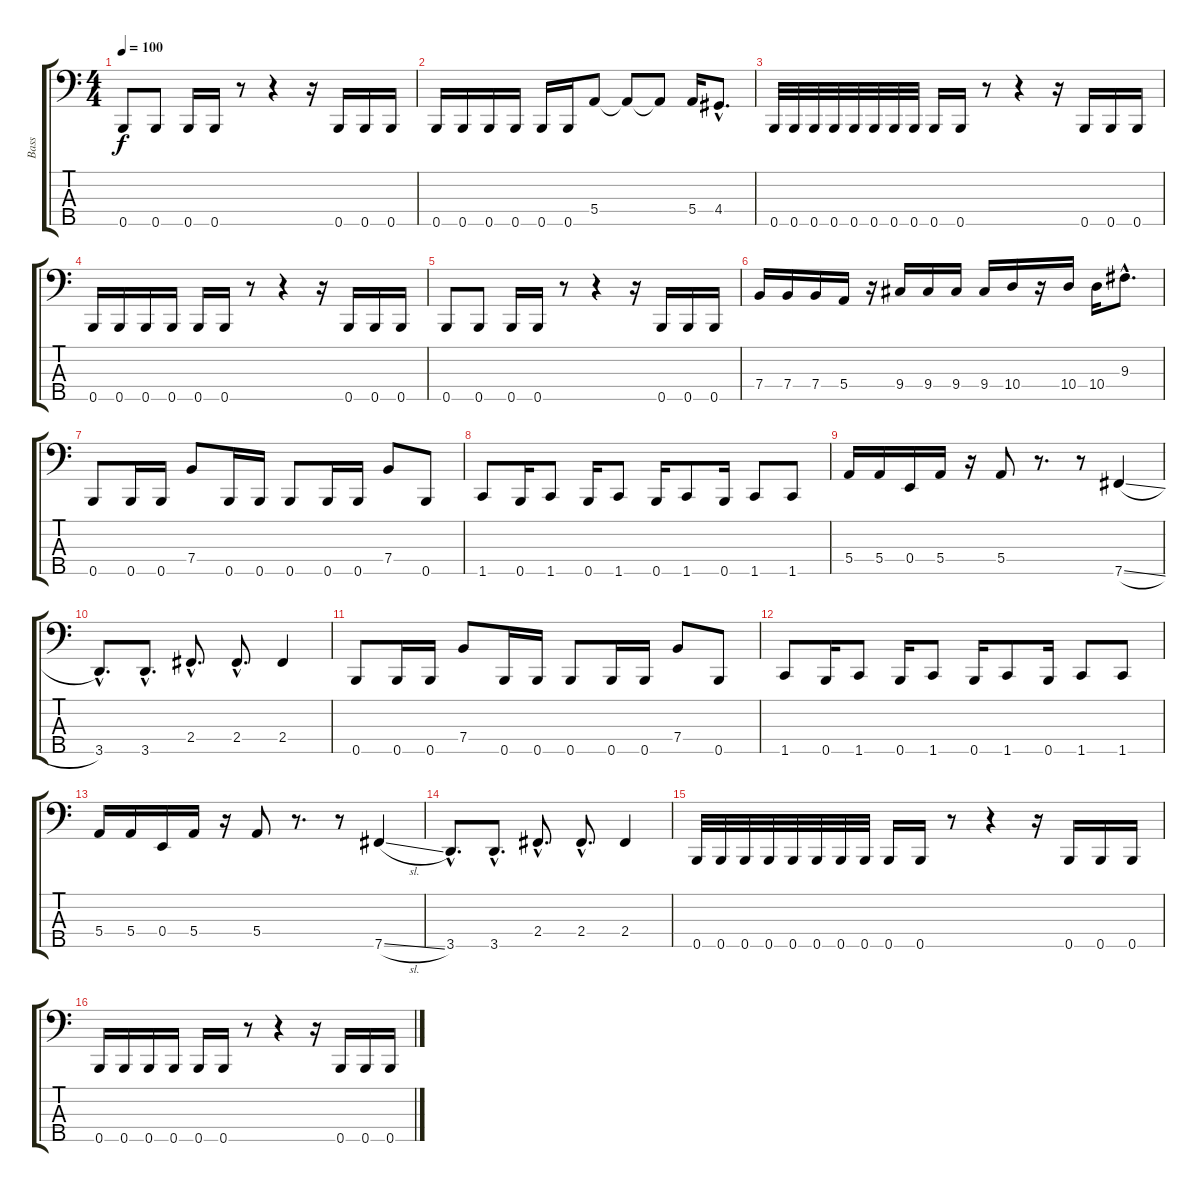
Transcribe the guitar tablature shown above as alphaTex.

\track ("Bass" "Bass") {instrument electricbasspick}
\staff {score tabs}
\tuning (G2 D2 A1 E1 B0) {hide}
\ts (4 4)
\tempo 100
\clef f4
\ks c
0.5.8{dy f} 0.5.8 0.5.16 0.5.16 r.8 r.4 r.16 0.5.16 0.5.16 0.5.16 |
0.5.16 0.5.16 0.5.16 0.5.16 0.5.16 0.5.16 5.4.8 5.4{t}.8 5.4{t}.8 5.4.16 4.4{hac}.8{d} |
0.5.32 0.5.32 0.5.32 0.5.32 0.5.32 0.5.32 0.5.32 0.5.32 0.5.16 0.5.16 r.8 r.4 r.16 0.5.16 0.5.16 0.5.16 |
0.5.16 0.5.16 0.5.16 0.5.16 0.5.16 0.5.16 r.8 r.4 r.16 0.5.16 0.5.16 0.5.16 |
0.5.8 0.5.8 0.5.16 0.5.16 r.8 r.4 r.16 0.5.16 0.5.16 0.5.16 |
7.4.16 7.4.16 7.4.16 5.4.16 r.16 9.4.16 9.4.16 9.4.16 9.4.16 10.4.16 r.16 10.4.16 10.4.16 9.3{hac}.8{d} |
0.5.8 0.5.16 0.5.16 7.4.8 0.5.16 0.5.16 0.5.8 0.5.16 0.5.16 7.4.8 0.5.8 |
1.5.8 0.5.16 1.5.8 0.5.16 1.5.8 0.5.16 1.5.8 0.5.16 1.5.8 1.5.8 |
5.4.16 5.4.16 0.4.16 5.4.16 r.16 5.4.8 r.8{d} r.8 7.5{sl}.4 |
3.5{hac}.8{d} 3.5{hac}.8{d} 2.4{hac}.8{d} 2.4{hac}.8{d} 2.4.4 |
0.5.8 0.5.16 0.5.16 7.4.8 0.5.16 0.5.16 0.5.8 0.5.16 0.5.16 7.4.8 0.5.8 |
1.5.8 0.5.16 1.5.8 0.5.16 1.5.8 0.5.16 1.5.8 0.5.16 1.5.8 1.5.8 |
5.4.16 5.4.16 0.4.16 5.4.16 r.16 5.4.8 r.8{d} r.8 7.5{sl}.4 |
3.5{hac}.8{d} 3.5{hac}.8{d} 2.4{hac}.8{d} 2.4{hac}.8{d} 2.4.4 |
0.5.32 0.5.32 0.5.32 0.5.32 0.5.32 0.5.32 0.5.32 0.5.32 0.5.16 0.5.16 r.8 r.4 r.16 0.5.16 0.5.16 0.5.16 |
0.5.16 0.5.16 0.5.16 0.5.16 0.5.16 0.5.16 r.8 r.4 r.16 0.5.16 0.5.16 0.5.16
